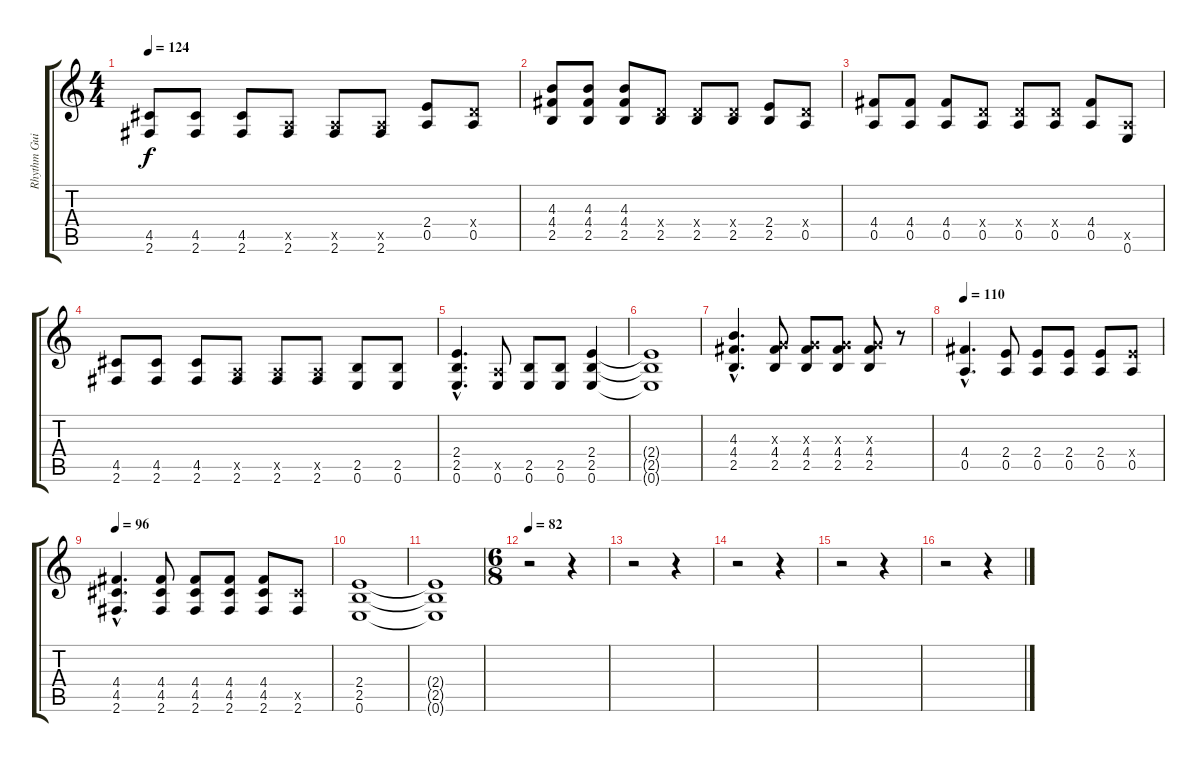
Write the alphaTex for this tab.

\track ("Rhythm Guitar 1" "Rhythm Gui") {instrument distortionguitar}
\staff {score tabs}
\tuning (E4 B3 G3 D3 A2 E2) {hide}
\ts (4 4)
\tempo 124
\clef g2
\ks c
(4.5 2.6).8{dy f} (4.5 2.6).8 (4.5 2.6).8 (0.5{x} 2.6).8 (0.5{x} 2.6).8 (0.5{x} 2.6).8 (2.4 0.5).8 (0.4{x} 0.5).8 |
(4.3 4.4 2.5).8 (4.3 4.4 2.5).8 (4.3 4.4 2.5).8 (0.4{x} 2.5).8 (0.4{x} 2.5).8 (0.4{x} 2.5).8 (2.4 2.5).8 (0.4{x} 0.5).8 |
(4.4 0.5).8 (4.4 0.5).8 (4.4 0.5).8 (0.4{x} 0.5).8 (0.4{x} 0.5).8 (0.4{x} 0.5).8 (4.4 0.5).8 (0.5{x} 0.6).8 |
(4.5 2.6).8 (4.5 2.6).8 (4.5 2.6).8 (0.5{x} 2.6).8 (0.5{x} 2.6).8 (0.5{x} 2.6).8 (2.5 0.6).8 (2.5 0.6).8 |
(2.4{hac} 2.5{hac} 0.6{hac}).4{d} (0.5{x} 0.6).8 (2.5 0.6).8 (2.5 0.6).8 (2.4 2.5 0.6).4 |
(2.4{t} 2.5{t} 0.6{t}).1 |
(4.3{hac} 4.4{hac} 2.5{hac}).4{d} (0.3{x} 4.4 2.5).8 (0.3{x} 4.4 2.5).8 (0.3{x} 4.4 2.5).8 (0.3{x} 4.4 2.5).8 r.8 |
\tempo 110
(4.4{hac} 0.5{hac}).4{d} (2.4 0.5).8 (2.4 0.5).8 (2.4 0.5).8 (2.4 0.5).8 (2.4{x} 0.5).8 |
\tempo 96
(4.4{hac} 4.5{hac} 2.6{hac}).4{d} (4.4 4.5 2.6).8 (4.4 4.5 2.6).8 (4.4 4.5 2.6).8 (4.4 4.5 2.6).8 (4.5{x} 2.6).8 |
(2.4 2.5 0.6).1 |
(2.4{t} 2.5{t} 0.6{t}).1 |
\ts (6 8)
\tempo 82
r.2 r.4 |
r.2 r.4 |
r.2 r.4 |
r.2 r.4 |
r.2 r.4
